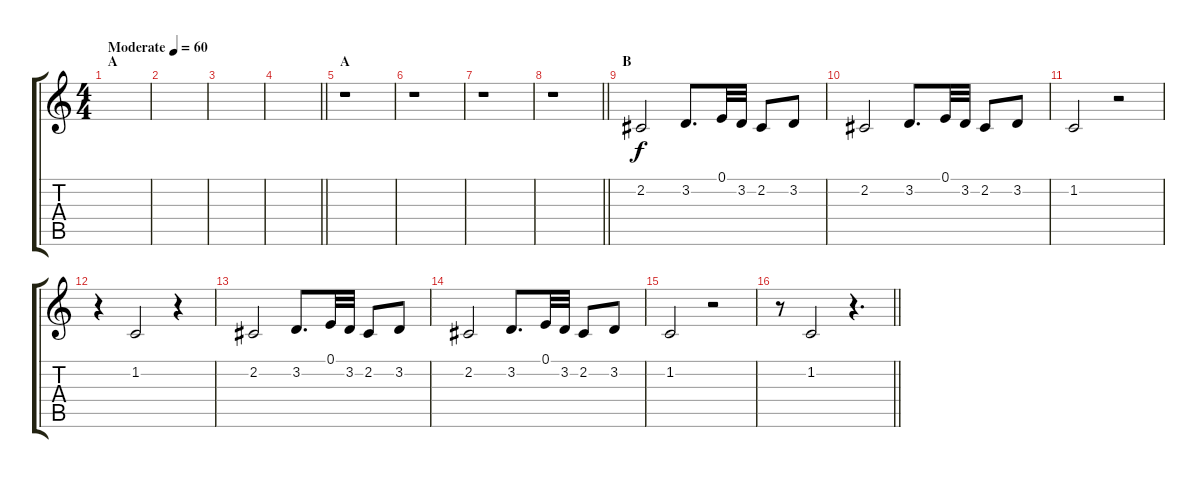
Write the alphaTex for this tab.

\track "" {instrument flute}
\staff {score tabs}
\tuning (E4 B3 G3 D3 A2 E2) {hide}
\ts (4 4)
\section ("" "A")
\tempo (60 "Moderate")
\clef g2
\ks c
|
|
|
\barLineRight lightlight
|
\section ("" "A")
r.1 |
r.1 |
r.1 |
\barLineRight lightlight
r.1 |
\section ("" "B")
2.2.2 3.2.8{d} 0.1.32 3.2.32 2.2.8 3.2.8 |
2.2.2 3.2.8{d} 0.1.32 3.2.32 2.2.8 3.2.8 |
1.2.2 r.2 |
r.4 1.2.2 r.4 |
2.2.2 3.2.8{d} 0.1.32 3.2.32 2.2.8 3.2.8 |
2.2.2 3.2.8{d} 0.1.32 3.2.32 2.2.8 3.2.8 |
1.2.2 r.2 |
\barLineRight lightlight
r.8 1.2.2 r.4{d}
